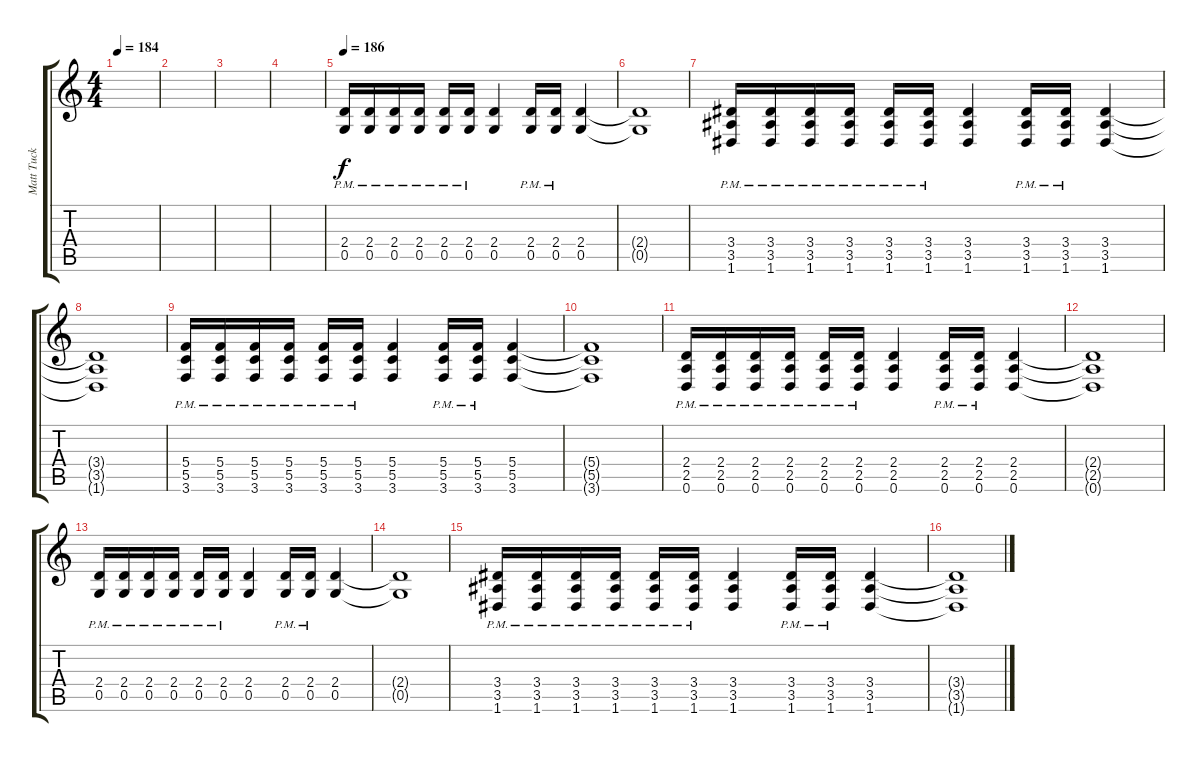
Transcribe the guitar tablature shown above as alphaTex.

\track ("Matt Tuck" "Matt Tuck") {instrument distortionguitar}
\staff {score tabs}
\tuning (D4 A3 F3 C3 G2 D2) {hide}
\ts (4 4)
\tempo 184
\clef g2
\ks c
|
|
|
|
\tempo 186
(2.4{pm} 0.5{pm}).16 (2.4{pm} 0.5{pm}).16 (2.4{pm} 0.5{pm}).16 (2.4{pm} 0.5{pm}).16 (2.4{pm} 0.5{pm}).16 (2.4{pm} 0.5{pm}).16 (2.4 0.5).4 (2.4{pm} 0.5{pm}).16 (2.4{pm} 0.5{pm}).16 (2.4 0.5).4 |
(2.4{t} 0.5{t}).1 |
(3.4{pm} 3.5{pm} 1.6{pm}).16 (3.4{pm} 3.5{pm} 1.6{pm}).16 (3.4{pm} 3.5{pm} 1.6{pm}).16 (3.4{pm} 3.5{pm} 1.6{pm}).16 (3.4{pm} 3.5{pm} 1.6{pm}).16 (3.4{pm} 3.5{pm} 1.6{pm}).16 (3.4 3.5 1.6).4 (3.4{pm} 3.5{pm} 1.6{pm}).16 (3.4{pm} 3.5{pm} 1.6{pm}).16 (3.4 3.5 1.6).4 |
(3.4{t} 3.5{t} 1.6{t}).1 |
(5.4{pm} 5.5{pm} 3.6{pm}).16 (5.4{pm} 5.5{pm} 3.6{pm}).16 (5.4{pm} 5.5{pm} 3.6{pm}).16 (5.4{pm} 5.5{pm} 3.6{pm}).16 (5.4{pm} 5.5{pm} 3.6{pm}).16 (5.4{pm} 5.5{pm} 3.6{pm}).16 (5.4 5.5 3.6).4 (5.4{pm} 5.5{pm} 3.6{pm}).16 (5.4{pm} 5.5{pm} 3.6{pm}).16 (5.4 5.5 3.6).4 |
(5.4{t} 5.5{t} 3.6{t}).1 |
(2.4{pm} 2.5{pm} 0.6{pm}).16 (2.4{pm} 2.5{pm} 0.6{pm}).16 (2.4{pm} 2.5{pm} 0.6{pm}).16 (2.4{pm} 2.5{pm} 0.6{pm}).16 (2.4{pm} 2.5{pm} 0.6{pm}).16 (2.4{pm} 2.5{pm} 0.6{pm}).16 (2.4 2.5 0.6).4 (2.4{pm} 2.5{pm} 0.6{pm}).16 (2.4{pm} 2.5{pm} 0.6{pm}).16 (2.4 2.5 0.6).4 |
(2.4{t} 2.5{t} 0.6{t}).1 |
(2.4{pm} 0.5{pm}).16 (2.4{pm} 0.5{pm}).16 (2.4{pm} 0.5{pm}).16 (2.4{pm} 0.5{pm}).16 (2.4{pm} 0.5{pm}).16 (2.4{pm} 0.5{pm}).16 (2.4 0.5).4 (2.4{pm} 0.5{pm}).16 (2.4{pm} 0.5{pm}).16 (2.4 0.5).4 |
(2.4{t} 0.5{t}).1 |
(3.4{pm} 3.5{pm} 1.6{pm}).16 (3.4{pm} 3.5{pm} 1.6{pm}).16 (3.4{pm} 3.5{pm} 1.6{pm}).16 (3.4{pm} 3.5{pm} 1.6{pm}).16 (3.4{pm} 3.5{pm} 1.6{pm}).16 (3.4{pm} 3.5{pm} 1.6{pm}).16 (3.4 3.5 1.6).4 (3.4{pm} 3.5{pm} 1.6{pm}).16 (3.4{pm} 3.5{pm} 1.6{pm}).16 (3.4 3.5 1.6).4 |
(3.4{t} 3.5{t} 1.6{t}).1
